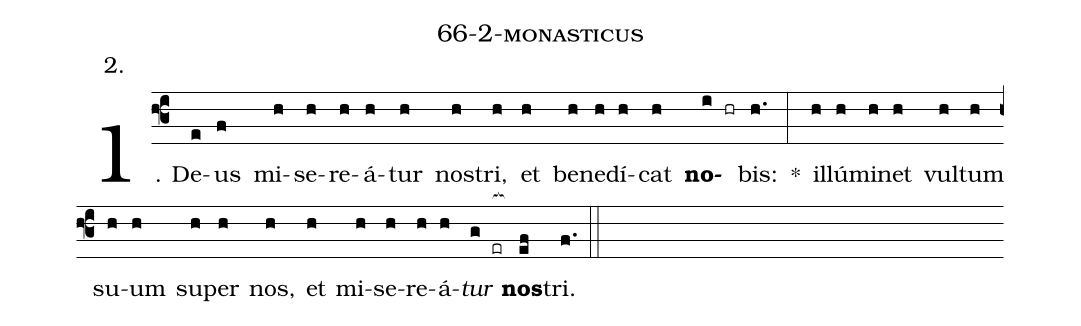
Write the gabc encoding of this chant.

name: 66-2-monasticus;
annotation: 2.;
%%
(f3)1. De(e)us(f) mi(h)se(h)re(h)á(h)tur(h) nos(h)tri,(h) et(h) be(h)ne(h)dí(h)cat(h) <b>no</b>(i hr)bis:(h.) *(:) il(h)lú(h)mi(h)net(h) vul(h)tum(h) su(h)um(h) su(h)per(h) nos,(h) et(h) mi(h)se(h)re(h)á(h)<i>tur</i>(g er[ocb:1{]) <b>nos</b>(ef[ocb:0}])tri.(f.) (::)
